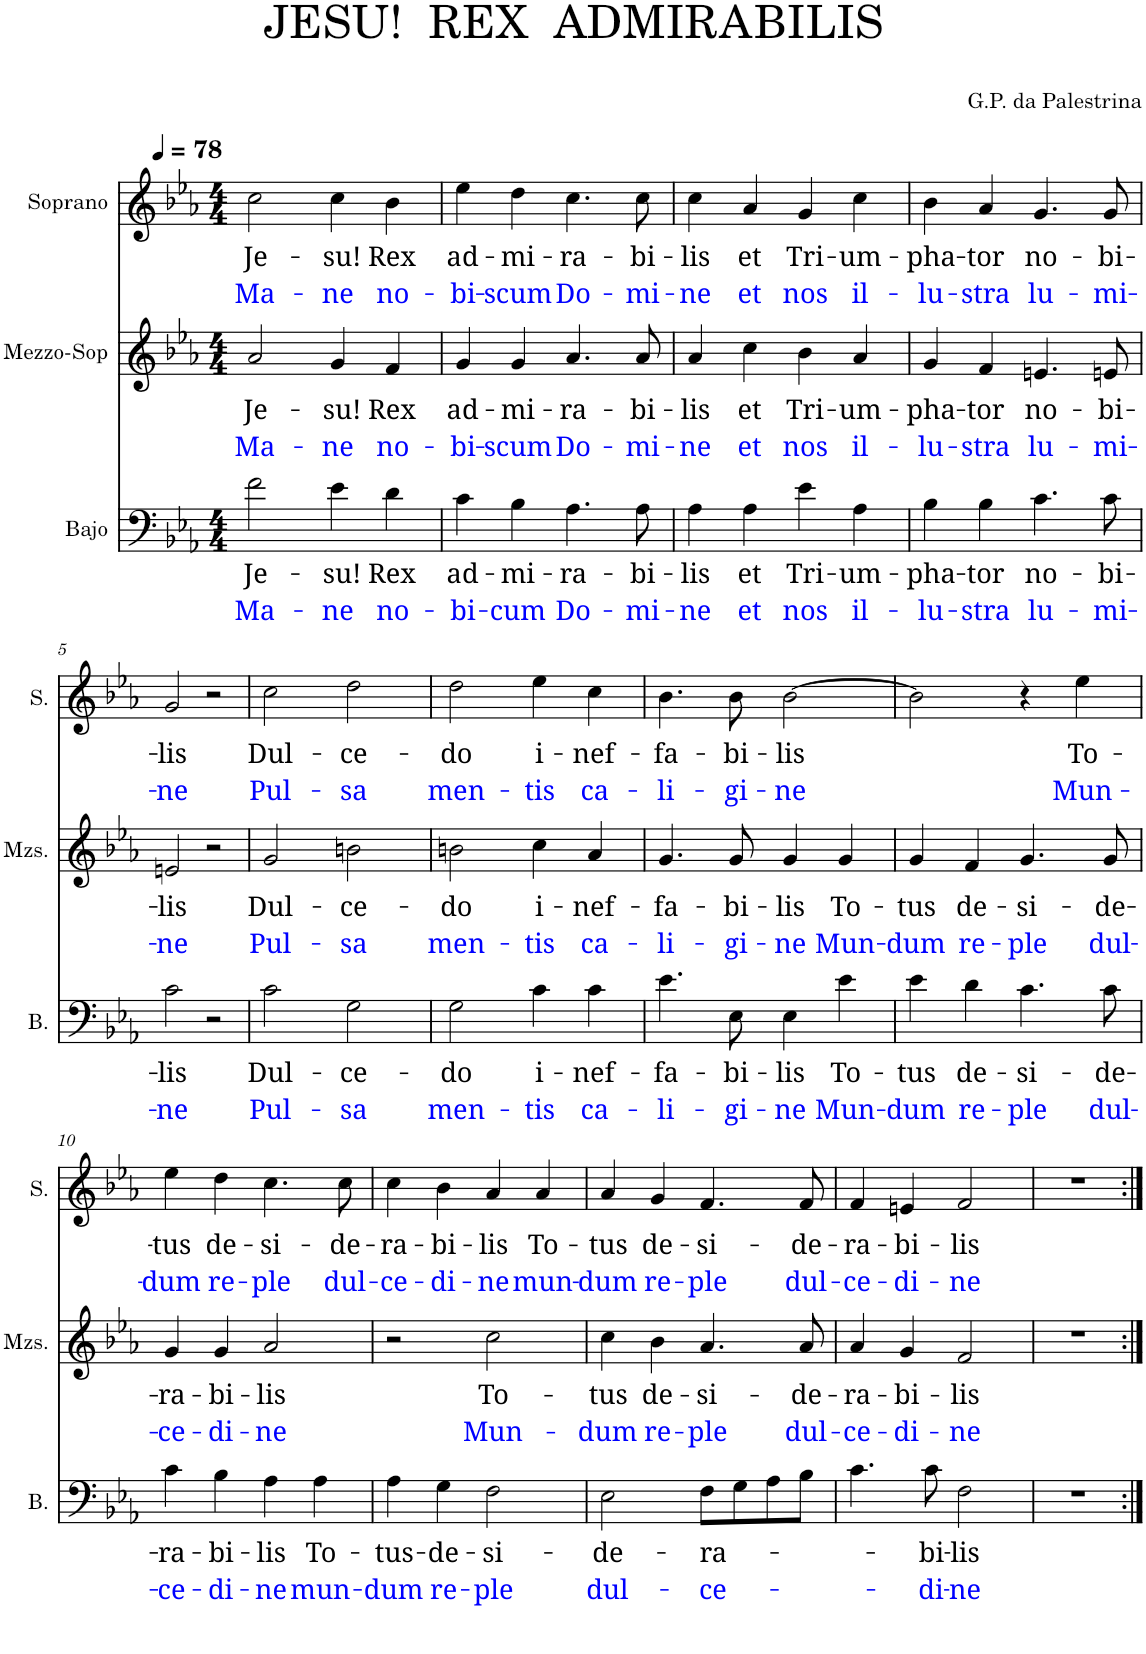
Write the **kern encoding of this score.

**kern	**text	**text	**kern	**text	**text	**kern	**text	**text
*part3	*part3	*part3	*part2	*part2	*part2	*part1	*part1	*part1
*staff3	*staff3	*staff3	*staff2	*staff2	*staff2	*staff1	*staff1	*staff1
*I"Bajo	*	*	*I"Mezzo-Sop	*	*	*I"Soprano	*	*
*I'B.	*	*	*I'Mzs.	*	*	*I'S.	*	*
*clefF4	*	*	*clefG2	*	*	*clefG2	*	*
*k[b-e-a-]	*	*	*k[b-e-a-]	*	*	*k[b-e-a-]	*	*
*M4/4	*	*	*M4/4	*	*	*M4/4	*	*
*MM78	*	*	*MM78	*	*	*MM78	*	*
=1	=1	=1	=1	=1	=1	=1	=1	=1
!	!LO:LY:b	!LO:LY:b:color=#0000FF	!	!LO:LY:b	!LO:LY:b:color=#0000FF	!	!LO:LY:b	!LO:LY:b:color=#0000FF
2f\	Je-	Ma-	2a-/	Je-	Ma-	2cc\	Je-	Ma-
!	!LO:LY:b	!LO:LY:b:color=#0000FF	!	!LO:LY:b	!LO:LY:b:color=#0000FF	!	!LO:LY:b	!LO:LY:b:color=#0000FF
4e-\	-su!	-ne	4g/	-su!	-ne	4cc\	-su!	-ne
!	!LO:LY:b	!LO:LY:b:color=#0000FF	!	!LO:LY:b	!LO:LY:b:color=#0000FF	!	!LO:LY:b	!LO:LY:b:color=#0000FF
4d\	Rex	no-	4f/	Rex	no-	4b-\	Rex	no-
=2	=2	=2	=2	=2	=2	=2	=2	=2
!	!LO:LY:b	!LO:LY:b:color=#0000FF	!	!LO:LY:b	!LO:LY:b:color=#0000FF	!	!LO:LY:b	!LO:LY:b:color=#0000FF
4c\	ad-	-bi-	4g/	ad-	-bi-	4ee-\	ad-	-bi-
!	!LO:LY:b	!LO:LY:b:color=#0000FF	!	!LO:LY:b	!LO:LY:b:color=#0000FF	!	!LO:LY:b	!LO:LY:b:color=#0000FF
4B-\	-mi-	-cum	4g/	-mi-	-scum	4dd\	-mi-	-scum
!	!LO:LY:b	!LO:LY:b:color=#0000FF	!	!LO:LY:b	!LO:LY:b:color=#0000FF	!	!LO:LY:b	!LO:LY:b:color=#0000FF
4.A-\	-ra-	Do-	4.a-/	-ra-	Do-	4.cc\	-ra-	Do-
!	!LO:LY:b	!LO:LY:b:color=#0000FF	!	!LO:LY:b	!LO:LY:b:color=#0000FF	!	!LO:LY:b	!LO:LY:b:color=#0000FF
8A-\	-bi-	-mi-	8a-/	-bi-	-mi-	8cc\	-bi-	-mi-
=3	=3	=3	=3	=3	=3	=3	=3	=3
!	!LO:LY:b	!LO:LY:b:color=#0000FF	!	!LO:LY:b	!LO:LY:b:color=#0000FF	!	!LO:LY:b	!LO:LY:b:color=#0000FF
4A-\	-lis	-ne	4a-/	-lis	-ne	4cc\	-lis	-ne
!	!LO:LY:b	!LO:LY:b:color=#0000FF	!	!LO:LY:b	!LO:LY:b:color=#0000FF	!	!LO:LY:b	!LO:LY:b:color=#0000FF
4A-\	et	et	4cc\	et	et	4a-/	et	et
!	!LO:LY:b	!LO:LY:b:color=#0000FF	!	!LO:LY:b	!LO:LY:b:color=#0000FF	!	!LO:LY:b	!LO:LY:b:color=#0000FF
4e-\	Tri-	nos	4b-\	Tri-	nos	4g/	Tri-	nos
!	!LO:LY:b	!LO:LY:b:color=#0000FF	!	!LO:LY:b	!LO:LY:b:color=#0000FF	!	!LO:LY:b	!LO:LY:b:color=#0000FF
4A-\	-um-	il-	4a-/	-um-	il-	4cc\	-um-	il-
=4	=4	=4	=4	=4	=4	=4	=4	=4
!	!LO:LY:b	!LO:LY:b:color=#0000FF	!	!LO:LY:b	!LO:LY:b:color=#0000FF	!	!LO:LY:b	!LO:LY:b:color=#0000FF
4B-\	-pha-	-lu-	4g/	-pha-	-lu-	4b-\	-pha-	-lu-
!	!LO:LY:b	!LO:LY:b:color=#0000FF	!	!LO:LY:b	!LO:LY:b:color=#0000FF	!	!LO:LY:b	!LO:LY:b:color=#0000FF
4B-\	-tor	-stra	4f/	-tor	-stra	4a-/	-tor	-stra
!	!LO:LY:b	!LO:LY:b:color=#0000FF	!	!LO:LY:b	!LO:LY:b:color=#0000FF	!	!LO:LY:b	!LO:LY:b:color=#0000FF
4.c\	no-	lu-	4.en/	no-	lu-	4.g/	no-	lu-
!	!LO:LY:b	!LO:LY:b:color=#0000FF	!	!LO:LY:b	!LO:LY:b:color=#0000FF	!	!LO:LY:b	!LO:LY:b:color=#0000FF
8c\	-bi-	-mi-	8en/	-bi-	-mi-	8g/	-bi-	-mi-
!!LO:LB:g=z
=5	=5	=5	=5	=5	=5	=5	=5	=5
!	!LO:LY:b	!LO:LY:b:color=#0000FF	!	!LO:LY:b	!LO:LY:b:color=#0000FF	!	!LO:LY:b	!LO:LY:b:color=#0000FF
2c\	-lis	-ne	2en/	-lis	-ne	2g/	-lis	-ne
2r	.	.	2r	.	.	2r	.	.
=6	=6	=6	=6	=6	=6	=6	=6	=6
!	!LO:LY:b	!LO:LY:b:color=#0000FF	!	!LO:LY:b	!LO:LY:b:color=#0000FF	!	!LO:LY:b	!LO:LY:b:color=#0000FF
2c\	Dul-	Pul-	2g/	Dul-	Pul-	2cc\	Dul-	Pul-
!	!LO:LY:b	!LO:LY:b:color=#0000FF	!	!LO:LY:b	!LO:LY:b:color=#0000FF	!	!LO:LY:b	!LO:LY:b:color=#0000FF
2G\	-ce-	-sa	2bn\	-ce-	-sa	2dd\	-ce-	-sa
=7	=7	=7	=7	=7	=7	=7	=7	=7
!	!LO:LY:b	!LO:LY:b:color=#0000FF	!	!LO:LY:b	!LO:LY:b:color=#0000FF	!	!LO:LY:b	!LO:LY:b:color=#0000FF
2G\	-do	men-	2bn\	-do	men-	2dd\	-do	men-
!	!LO:LY:b	!LO:LY:b:color=#0000FF	!	!LO:LY:b	!LO:LY:b:color=#0000FF	!	!LO:LY:b	!LO:LY:b:color=#0000FF
4c\	i-	-tis	4cc\	i-	-tis	4ee-\	i-	-tis
!	!LO:LY:b	!LO:LY:b:color=#0000FF	!	!LO:LY:b	!LO:LY:b:color=#0000FF	!	!LO:LY:b	!LO:LY:b:color=#0000FF
4c\	-nef-	ca-	4a-/	-nef-	ca-	4cc\	-nef-	ca-
=8	=8	=8	=8	=8	=8	=8	=8	=8
!	!LO:LY:b	!LO:LY:b:color=#0000FF	!	!LO:LY:b	!LO:LY:b:color=#0000FF	!	!LO:LY:b	!LO:LY:b:color=#0000FF
4.e-\	-fa-	-li-	4.g/	-fa-	-li-	4.b-\	-fa-	-li-
!	!LO:LY:b	!LO:LY:b:color=#0000FF	!	!LO:LY:b	!LO:LY:b:color=#0000FF	!	!LO:LY:b	!LO:LY:b:color=#0000FF
8E-\	-bi-	-gi-	8g/	-bi-	-gi-	8b-\	-bi-	-gi-
!	!LO:LY:b	!LO:LY:b:color=#0000FF	!	!LO:LY:b	!LO:LY:b:color=#0000FF	!	!LO:LY:b	!LO:LY:b:color=#0000FF
4E-\	-lis	-ne	4g/	-lis	-ne	[2b-\	-lis	-ne
!	!LO:LY:b	!LO:LY:b:color=#0000FF	!	!LO:LY:b	!LO:LY:b:color=#0000FF	!	!	!
4e-\	To-	Mun-	4g/	To-	Mun-	.	.	.
=9	=9	=9	=9	=9	=9	=9	=9	=9
!	!LO:LY:b	!LO:LY:b:color=#0000FF	!	!LO:LY:b	!LO:LY:b:color=#0000FF	!	!	!
4e-\	-tus	-dum	4g/	-tus	-dum	2b-\]	.	.
!	!LO:LY:b	!LO:LY:b:color=#0000FF	!	!LO:LY:b	!LO:LY:b:color=#0000FF	!	!	!
4d\	de-	re-	4f/	de-	re-	.	.	.
!	!LO:LY:b	!LO:LY:b:color=#0000FF	!	!LO:LY:b	!LO:LY:b:color=#0000FF	!	!	!
4.c\	-si-	-ple	4.g/	-si-	-ple	4r	.	.
!	!	!	!	!	!	!	!LO:LY:b	!LO:LY:b:color=#0000FF
.	.	.	.	.	.	4ee-\	To-	Mun-
!	!LO:LY:b	!LO:LY:b:color=#0000FF	!	!LO:LY:b	!LO:LY:b:color=#0000FF	!	!	!
8c\	-de-	dul-	8g/	-de-	dul-	.	.	.
!!LO:LB:g=z
=10	=10	=10	=10	=10	=10	=10	=10	=10
!	!LO:LY:b	!LO:LY:b:color=#0000FF	!	!LO:LY:b	!LO:LY:b:color=#0000FF	!	!LO:LY:b	!LO:LY:b:color=#0000FF
4c\	-ra-	-ce-	4g/	-ra-	-ce-	4ee-\	-tus	-dum
!	!LO:LY:b	!LO:LY:b:color=#0000FF	!	!LO:LY:b	!LO:LY:b:color=#0000FF	!	!LO:LY:b	!LO:LY:b:color=#0000FF
4B-\	-bi-	-di-	4g/	-bi-	-di-	4dd\	de-	re-
!	!LO:LY:b	!LO:LY:b:color=#0000FF	!	!LO:LY:b	!LO:LY:b:color=#0000FF	!	!LO:LY:b	!LO:LY:b:color=#0000FF
4A-\	-lis	-ne	2a-/	-lis	-ne	4.cc\	-si-	-ple
!	!LO:LY:b	!LO:LY:b:color=#0000FF	!	!	!	!	!	!
4A-\	To-	mun-	.	.	.	.	.	.
!	!	!	!	!	!	!	!LO:LY:b	!LO:LY:b:color=#0000FF
.	.	.	.	.	.	8cc\	-de-	dul-
=11	=11	=11	=11	=11	=11	=11	=11	=11
!	!LO:LY:b	!LO:LY:b:color=#0000FF	!	!	!	!	!LO:LY:b	!LO:LY:b:color=#0000FF
4A-\	-tus-	-dum	2r	.	.	4cc\	-ra-	-ce-
!	!LO:LY:b	!LO:LY:b:color=#0000FF	!	!	!	!	!LO:LY:b	!LO:LY:b:color=#0000FF
4G\	-de-	re-	.	.	.	4b-\	-bi-	-di-
!	!LO:LY:b	!LO:LY:b:color=#0000FF	!	!LO:LY:b	!LO:LY:b:color=#0000FF	!	!LO:LY:b	!LO:LY:b:color=#0000FF
2F\	-si-	-ple	2cc\	To-	Mun-	4a-/	-lis	-ne
!	!	!	!	!	!	!	!LO:LY:b	!LO:LY:b:color=#0000FF
.	.	.	.	.	.	4a-/	To-	mun-
=12	=12	=12	=12	=12	=12	=12	=12	=12
!	!LO:LY:b	!LO:LY:b:color=#0000FF	!	!LO:LY:b	!LO:LY:b:color=#0000FF	!	!LO:LY:b	!LO:LY:b:color=#0000FF
2E-\	-de-	dul-	4cc\	-tus	-dum	4a-/	-tus	-dum
!	!	!	!	!LO:LY:b	!LO:LY:b:color=#0000FF	!	!LO:LY:b	!LO:LY:b:color=#0000FF
.	.	.	4b-\	de-	re-	4g/	de-	re-
!	!LO:LY:b	!LO:LY:b:color=#0000FF	!	!LO:LY:b	!LO:LY:b:color=#0000FF	!	!LO:LY:b	!LO:LY:b:color=#0000FF
8F\L	-ra-	ce-	4.a-/	-si-	-ple	4.f/	-si-	-ple
8G\	.	.	.	.	.	.	.	.
8A-\	.	.	.	.	.	.	.	.
!	!	!	!	!LO:LY:b	!LO:LY:b:color=#0000FF	!	!LO:LY:b	!LO:LY:b:color=#0000FF
8B-\J	.	.	8a-/	-de-	dul-	8f/	-de-	dul-
=13	=13	=13	=13	=13	=13	=13	=13	=13
!	!	!	!	!LO:LY:b	!LO:LY:b:color=#0000FF	!	!LO:LY:b	!LO:LY:b:color=#0000FF
4.c\	.	.	4a-/	-ra-	-ce-	4f/	-ra-	-ce-
!	!	!	!	!LO:LY:b	!LO:LY:b:color=#0000FF	!	!LO:LY:b	!LO:LY:b:color=#0000FF
.	.	.	4g/	-bi-	-di-	4en/	-bi-	-di-
!	!LO:LY:b	!LO:LY:b:color=#0000FF	!	!	!	!	!	!
8c\	-bi-	-di-	.	.	.	.	.	.
!	!LO:LY:b	!LO:LY:b:color=#0000FF	!	!LO:LY:b	!LO:LY:b:color=#0000FF	!	!LO:LY:b	!LO:LY:b:color=#0000FF
2F\	-lis	-ne	2f/	-lis	-ne	2f/	-lis	-ne
=14	=14	=14	=14	=14	=14	=14	=14	=14
1r	.	.	1r	.	.	1r	.	.
=:|!	=:|!	=:|!	=:|!	=:|!	=:|!	=:|!	=:|!	=:|!
*-	*-	*-	*-	*-	*-	*-	*-	*-
